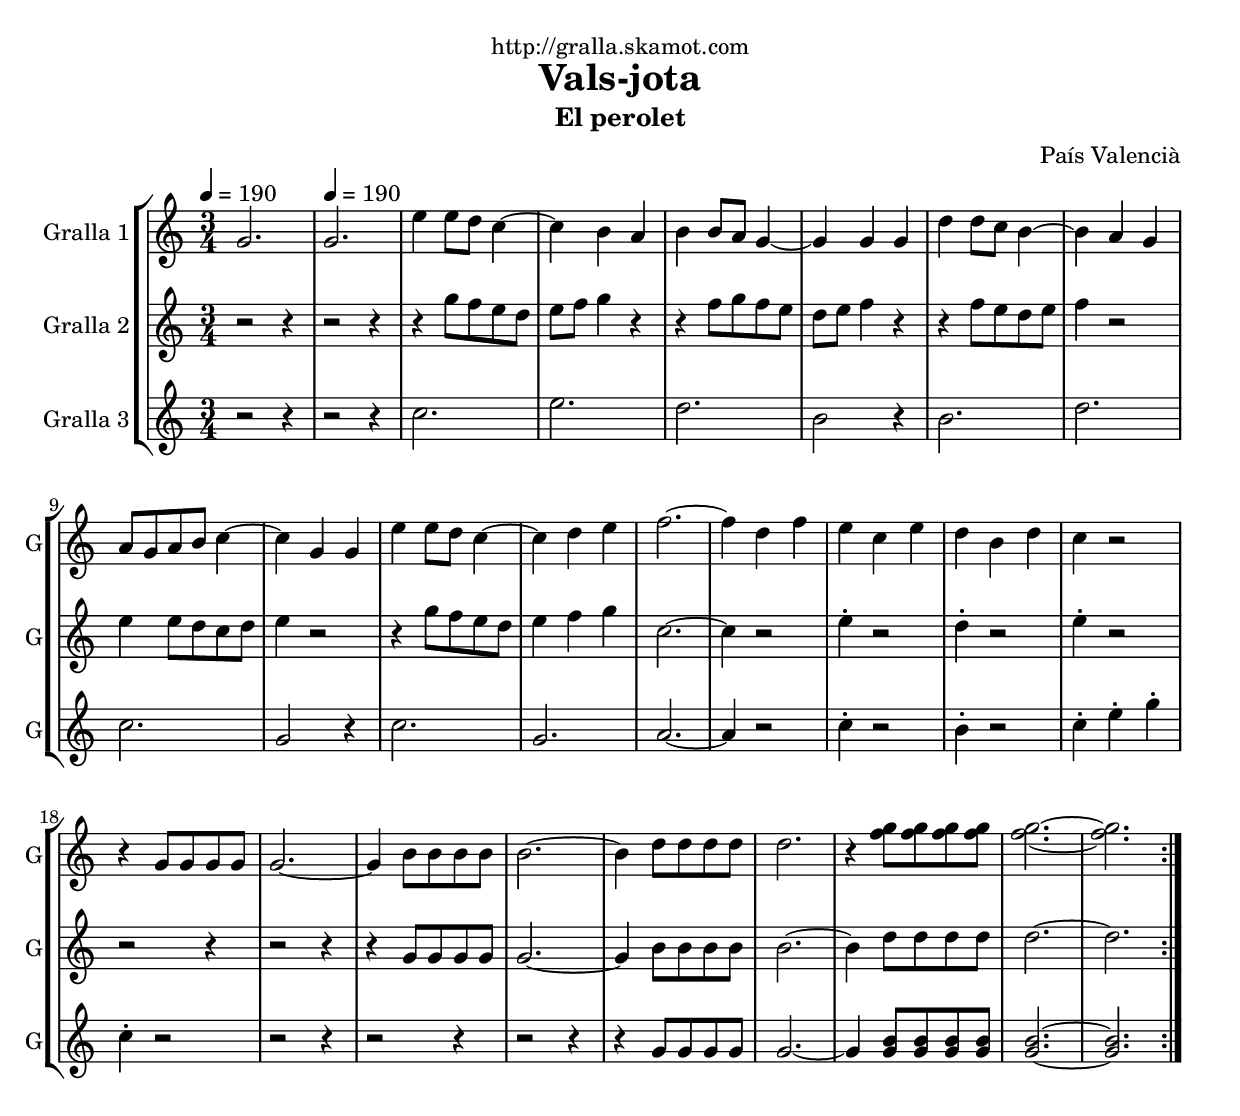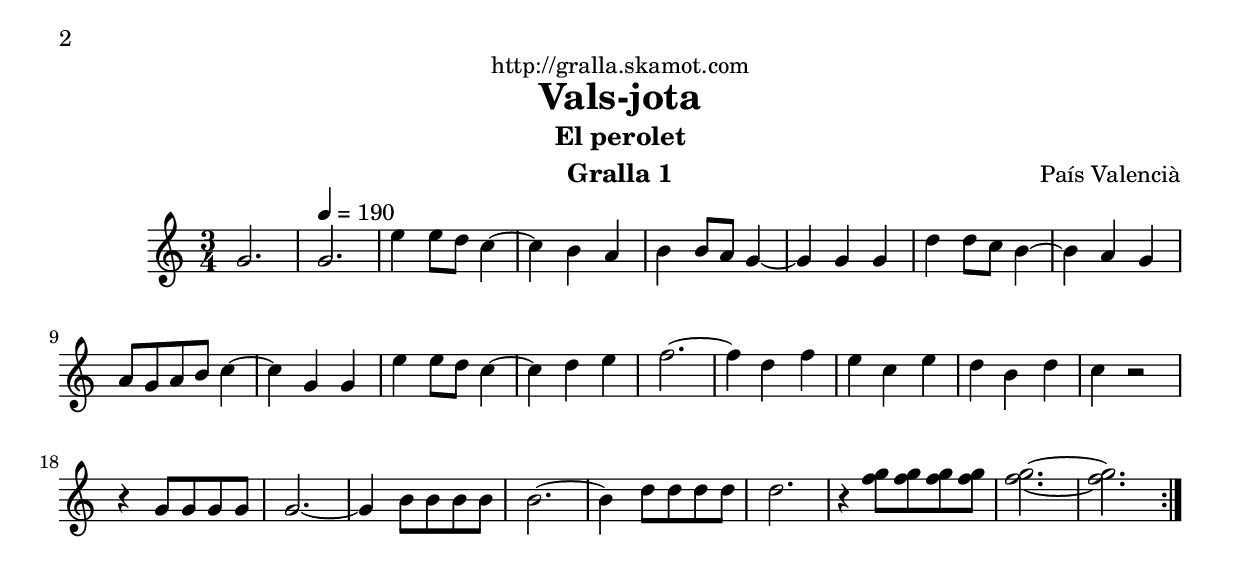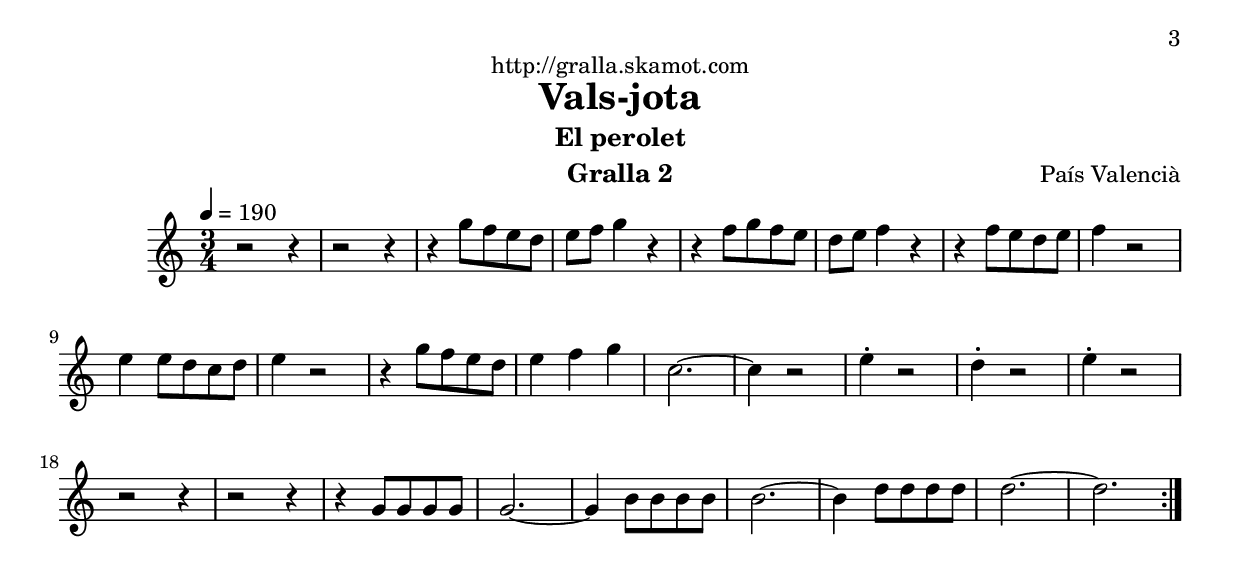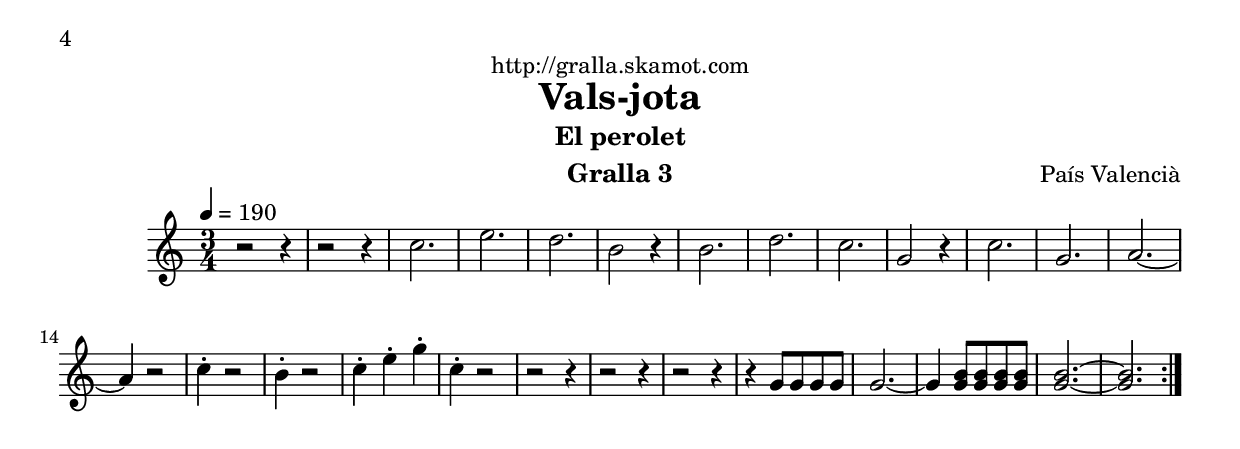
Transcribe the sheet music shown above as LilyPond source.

\version "2.16.2"

\header {
  dedication="http://gralla.skamot.com"
  title="Vals-jota"
  subtitle="El perolet"
  subsubtitle=""
  poet=""
  meter=""
  piece=""
  composer="País Valencià"
  arranger=""
  opus=""
  instrument=""
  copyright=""
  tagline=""
}

liniaroAa =
\relative g'
{
  \clef treble
  \key c \major
  \time 3/4
  \repeat volta 2 { g2. \tempo 4 = 190  |
  g2.  |
  e'4 e8 d c4 ~  |
  c4 b a  |
  %05
  b4 b8 a g4 ~  |
  g4 g g  |
  d'4 d8 c b4 ~  |
  b4 a g  |
  a8 g a b c4 ~  |
  %10
  c4 g g  |
  e'4 e8 d c4 ~  |
  c4 d e  |
  f2. ~  |
  f4 d f  |
  %15
  e4 c e  |
  d4 b d  |
  c4 r2  |
  r4 g8 g g g  |
  g2. ~  |
  %20
  g4 b8 b b b  |
  b2. ~  |
  b4 d8 d d d  |
  d2.  |
  r4 <f g>8 <f g> <f g> <f g>  |
  %25
  <f g>2. ~ ~  |
  <f g>2.  | }
}

liniaroAb =
\relative g''
{
  \tempo 4 = 190
  \clef treble
  \key c \major
  \time 3/4
  \repeat volta 2 { r2 r4  |
  r2 r4  |
  r4 g8 f e d  |
  e8 f g4 r  |
  %05
  r4 f8 g f e  |
  d8 e f4 r  |
  r4 f8 e d e  |
  f4 r2  |
  e4 e8 d c d  |
  %10
  e4 r2  |
  r4 g8 f e d  |
  e4 f g  |
  c,2. ~  |
  c4 r2  |
  %15
  e4 -. r2  |
  d4 -. r2  |
  e4 -. r2  |
  r2 r4  |
  r2 r4  |
  %20
  r4 g,8 g g g  |
  g2. ~  |
  g4 b8 b b b  |
  b2. ~  |
  b4 d8 d d d  |
  %25
  d2. ~  |
  d2.  | }
}

liniaroAc =
\relative c''
{
  \tempo 4 = 190
  \clef treble
  \key c \major
  \time 3/4
  \repeat volta 2 { r2 r4  |
  r2 r4  |
  c2.  |
  e2.  |
  %05
  d2.  |
  b2 r4  |
  b2.  |
  d2.  |
  c2.  |
  %10
  g2 r4  |
  c2.  |
  g2.  |
  a2. ~  |
  a4 r2  |
  %15
  c4 -. r2  |
  b4 -. r2  |
  c4 -. e -. g -.  |
  c,4 -. r2  |
  r2 r4  |
  %20
  r2 r4  |
  r2 r4  |
  r4 g8 g g g  |
  g2. ~  |
  g4 <g b>8 <g b> <g b> <g b>  |
  %25
  <g b>2. ~ ~  |
  <g b>2.  | }
}

\bookpart {
  \score {
    \new StaffGroup {
      \override Score.RehearsalMark #'self-alignment-X = #LEFT
      <<
        \new Staff \with {instrumentName = #"Gralla 1" shortInstrumentName = #"G"} \liniaroAa
        \new Staff \with {instrumentName = #"Gralla 2" shortInstrumentName = #"G"} \liniaroAb
        \new Staff \with {instrumentName = #"Gralla 3" shortInstrumentName = #"G"} \liniaroAc
      >>
    }
    \layout {}
  }
  \score { \unfoldRepeats
    \new StaffGroup {
      \override Score.RehearsalMark #'self-alignment-X = #LEFT
      <<
        \new Staff \with {instrumentName = #"Gralla 1" shortInstrumentName = #"G"} \liniaroAa
        \new Staff \with {instrumentName = #"Gralla 2" shortInstrumentName = #"G"} \liniaroAb
        \new Staff \with {instrumentName = #"Gralla 3" shortInstrumentName = #"G"} \liniaroAc
      >>
    }
    \midi {
      \set Staff.midiInstrument = "oboe"
      \set DrumStaff.midiInstrument = "drums"
    }
  }
}

\bookpart {
  \header {instrument="Gralla 1"}
  \score {
    \new StaffGroup {
      \override Score.RehearsalMark #'self-alignment-X = #LEFT
      <<
        \new Staff \liniaroAa
      >>
    }
    \layout {}
  }
  \score { \unfoldRepeats
    \new StaffGroup {
      \override Score.RehearsalMark #'self-alignment-X = #LEFT
      <<
        \new Staff \liniaroAa
      >>
    }
    \midi {
      \set Staff.midiInstrument = "oboe"
      \set DrumStaff.midiInstrument = "drums"
    }
  }
}

\bookpart {
  \header {instrument="Gralla 2"}
  \score {
    \new StaffGroup {
      \override Score.RehearsalMark #'self-alignment-X = #LEFT
      <<
        \new Staff \liniaroAb
      >>
    }
    \layout {}
  }
  \score { \unfoldRepeats
    \new StaffGroup {
      \override Score.RehearsalMark #'self-alignment-X = #LEFT
      <<
        \new Staff \liniaroAb
      >>
    }
    \midi {
      \set Staff.midiInstrument = "oboe"
      \set DrumStaff.midiInstrument = "drums"
    }
  }
}

\bookpart {
  \header {instrument="Gralla 3"}
  \score {
    \new StaffGroup {
      \override Score.RehearsalMark #'self-alignment-X = #LEFT
      <<
        \new Staff \liniaroAc
      >>
    }
    \layout {}
  }
  \score { \unfoldRepeats
    \new StaffGroup {
      \override Score.RehearsalMark #'self-alignment-X = #LEFT
      <<
        \new Staff \liniaroAc
      >>
    }
    \midi {
      \set Staff.midiInstrument = "oboe"
      \set DrumStaff.midiInstrument = "drums"
    }
  }
}

